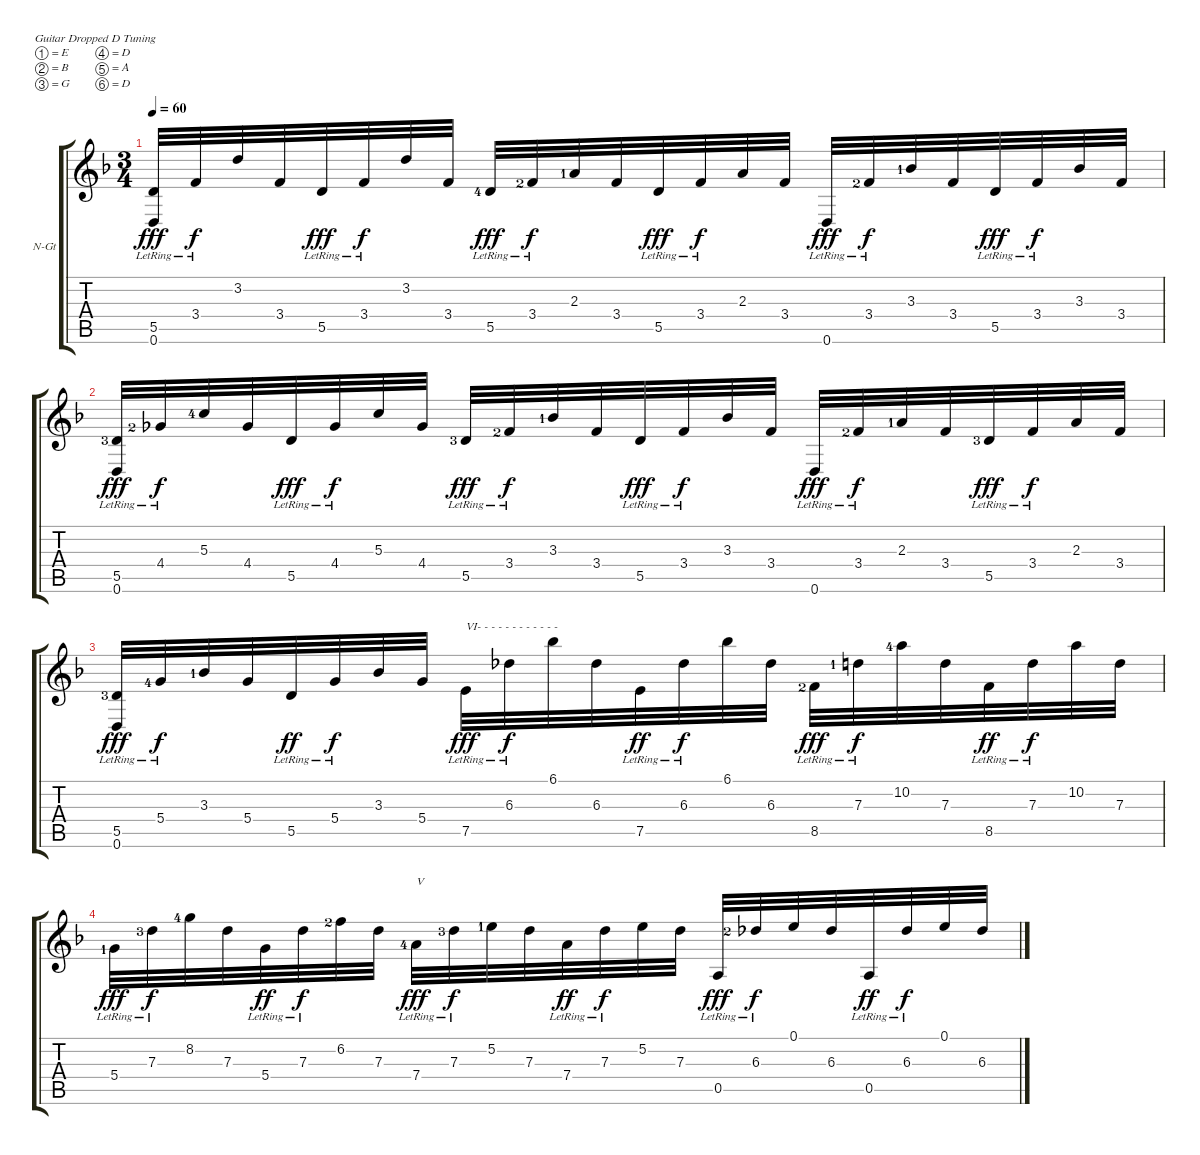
\bracketExtendMode groupsimilarinstruments
\firstSystemTrackNameOrientation horizontal
\otherSystemsTrackNameOrientation horizontal
\track ("Classical Guitar" "N-Gt") {instrument acousticguitarnylon}
\staff {score tabs}
\tuning (E4 B3 G3 D3 A2 D2)
\ts (3 4)
\tempo 60
\clef g2
\scale
0.43427
\ks dminor
(5.5{lr} 0.6).32{dy fff} 3.4{lr}.32{dy f} 3.2.32 3.4.32 5.5{lr}.32{dy fff} 3.4{lr}.32{dy f} 3.2.32 3.4.32 5.5{lr lf 5}.32{dy fff} 3.4{lr lf 3}.32{dy f} 2.3{lf 2}.32 3.4.32 5.5{lr}.32{dy fff} 3.4{lr}.32{dy f} 2.3.32 3.4.32 0.6{lr}.32{dy fff} 3.4{lr lf 3}.32{dy f} 3.3{lf 2}.32 3.4.32 5.5{lr}.32{dy fff} 3.4{lr}.32{dy f} 3.3.32 3.4.32 |
\scale
0.56573 (5.5{lr lf 4} 0.6).32{dy fff} 4.4{lr lf 3}.32{dy f} 5.3{lf 5}.32 4.4.32 5.5{lr}.32{dy fff} 4.4{lr}.32{dy f} 5.3.32 4.4.32 5.5{lr lf 4}.32{dy fff} 3.4{lr lf 3}.32{dy f} 3.3{lf 2}.32 3.4.32 5.5{lr}.32{dy fff} 3.4{lr}.32{dy f} 3.3.32 3.4.32 0.6{lr}.32{dy fff} 3.4{lr lf 3}.32{dy f} 2.3{lf 2}.32 3.4.32 5.5{lr lf 4}.32{dy fff} 3.4{lr}.32{dy f} 2.3.32 3.4.32 |
\scale
0.48 (5.5{lr lf 4} 0.6).32{dy fff} 5.4{lr lf 5}.32{dy f} 3.3{lf 2}.32 5.4.32 5.5{lr}.32{dy ff} 5.4{lr}.32{dy f} 3.3.32 5.4.32 7.5{lr}.32{txt "VI- - - - - - - - - - - -" dy fff} 6.3{lr}.32{dy f} 6.1.32 6.3.32 7.5{lr}.32{dy ff} 6.3{lr}.32{dy f} 6.1.32 6.3.32 8.5{lr lf 3}.32{dy fff} 7.3{lr lf 2}.32{dy f} 10.2{lf 5}.32 7.3.32 8.5{lr}.32{dy ff} 7.3{lr}.32{dy f} 10.2.32 7.3.32 |
\scale
0.52 5.4{lr lf 2}.32{dy fff} 7.3{lr lf 4}.32{dy f} 8.2{lf 5}.32 7.3.32 5.4{lr}.32{dy ff} 7.3{lr}.32{dy f} 6.2{lf 3}.32 7.3.32 7.4{lr lf 5}.32{txt "V" dy fff} 7.3{lr lf 4}.32{dy f} 5.2{lf 2}.32 7.3.32 7.4{lr}.32{dy ff} 7.3{lr}.32{dy f} 5.2.32 7.3.32 0.5{lr}.32{dy fff} 6.3{lr lf 3}.32{dy f} 0.1.32 6.3.32 0.5{lr}.32{dy ff} 6.3{lr}.32{dy f} 0.1.32 6.3.32
